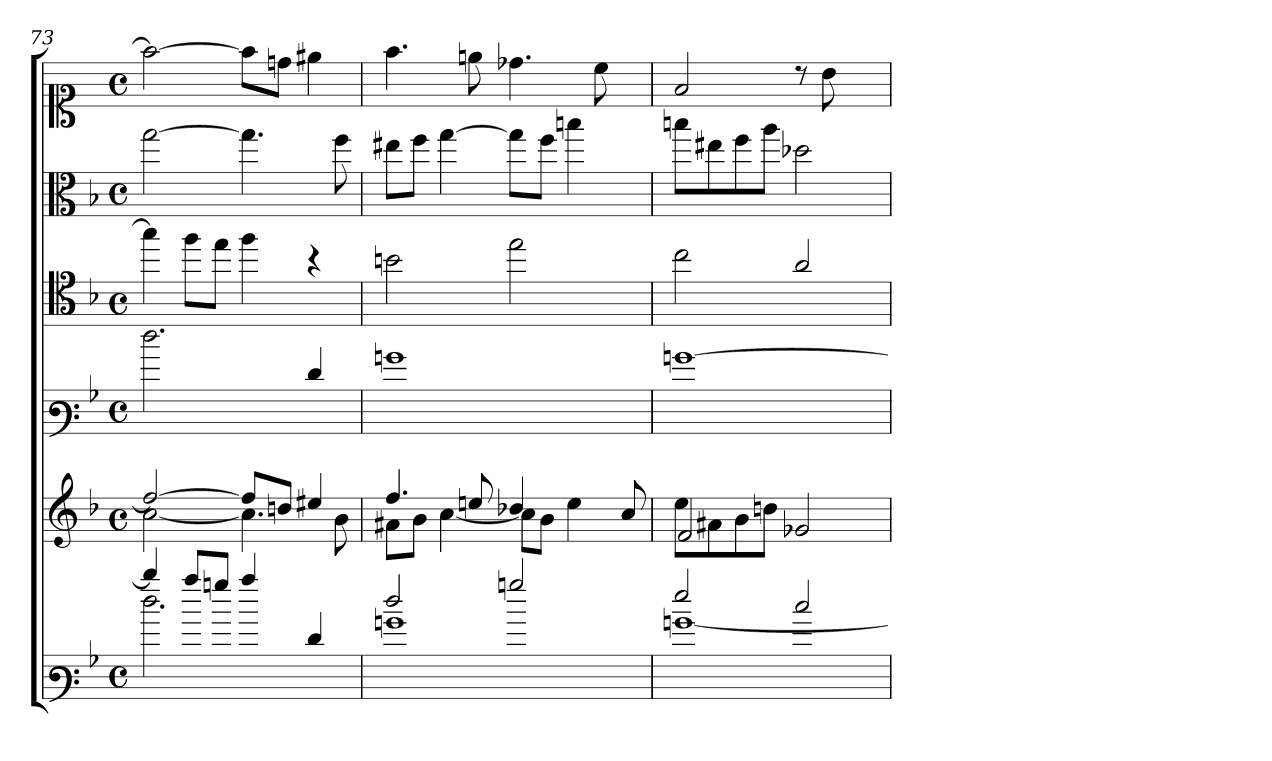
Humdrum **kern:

**kern	**kern	**kern	**kern	**kern	**kern
*part5	*part5	*part4	*part3	*part2	*part1
*staff6	*staff5	*staff4	*staff3	*staff2	*staff1
*clefF3	*clefG3	*clefF3	*clefC4	*clefC3	*clefC1
*k[b-]	*k[b-]	*k[b-]	*k[b-]	*k[b-]	*
*M4/4	*M4/4	*M4/4	*M4/4	*M4/4	*M4/4
*met(c)	*met(c)	*met(c)	*met(c)	*met(c)	*met(c)
=73	=73	=73	=73	=73	=73
*^	*^	*	*	*	*
4ddd/]	2.ff\	2dd/_>	[<2a\	2.ff\	4gg\]	[>2gg\	2ff\_>
8ccc/L	.	.	.	.	8ff\L	.	.
8bb/J	.	.	.	.	8ee\J	.	.
4ccc/	.	8dd/L]	4.a\]	.	4ff\	4.gg\]	8ff\L]
.	.	8bn/J	.	.	.	.	8ddn\J
4f/	4ryy	4cc#X/	.	4f/	4rb	.	4ee#X\
.	.	.	8g\	.	.	8ff\	.
=74	=74	=74	=74	=74	=74	=74	=74
2ff/	1b	4.dd/	8f#X\L	1b	2b\	8ee#X\L	4.ff\
.	.	.	8g\J	.	.	8ff\J	.
.	.	.	[<4a\	.	.	[>4gg\	.
.	.	8ccn/	.	.	.	.	8een\
2bb/	.	4b-X/	8a\L]	.	2ee\	8gg\L]	4.dd-X\
.	.	.	8g\J	.	.	8ff\J	.
.	.	4.ryy	4cc\	.	.	4bb\	.
.	.	.	.	.	.	.	8cc\
8ryy	8ryy	.	8a/	8ryy	8ryy	8ryy	8ryy
!!LO:LB:g=z
=75	=75	=75	=75	=75	=75	=75	=75
2gg/	[<1b	(<8cc\L	2d/	(>[>1b	2cc\	(>8bb\L	2f/
.	.	8f#X\	.	.	.	8ee#X\	.
.	.	8g\	.	.	.	8ff\	.
.	.	8b\J	.	.	.	8aa\J	.
2ee/	.	2ryy	2e-X/	.	2a/	2dd-X\	8rb
.	.	.	.	.	.	.	8b\L
.	.	.	.	.	.	.	4ryy
*v	*v	*	*	*	*	*	*
*	*v	*v	*	*	*	*
=	=	=	=	=	=
*-	*-	*-	*-	*-	*-
